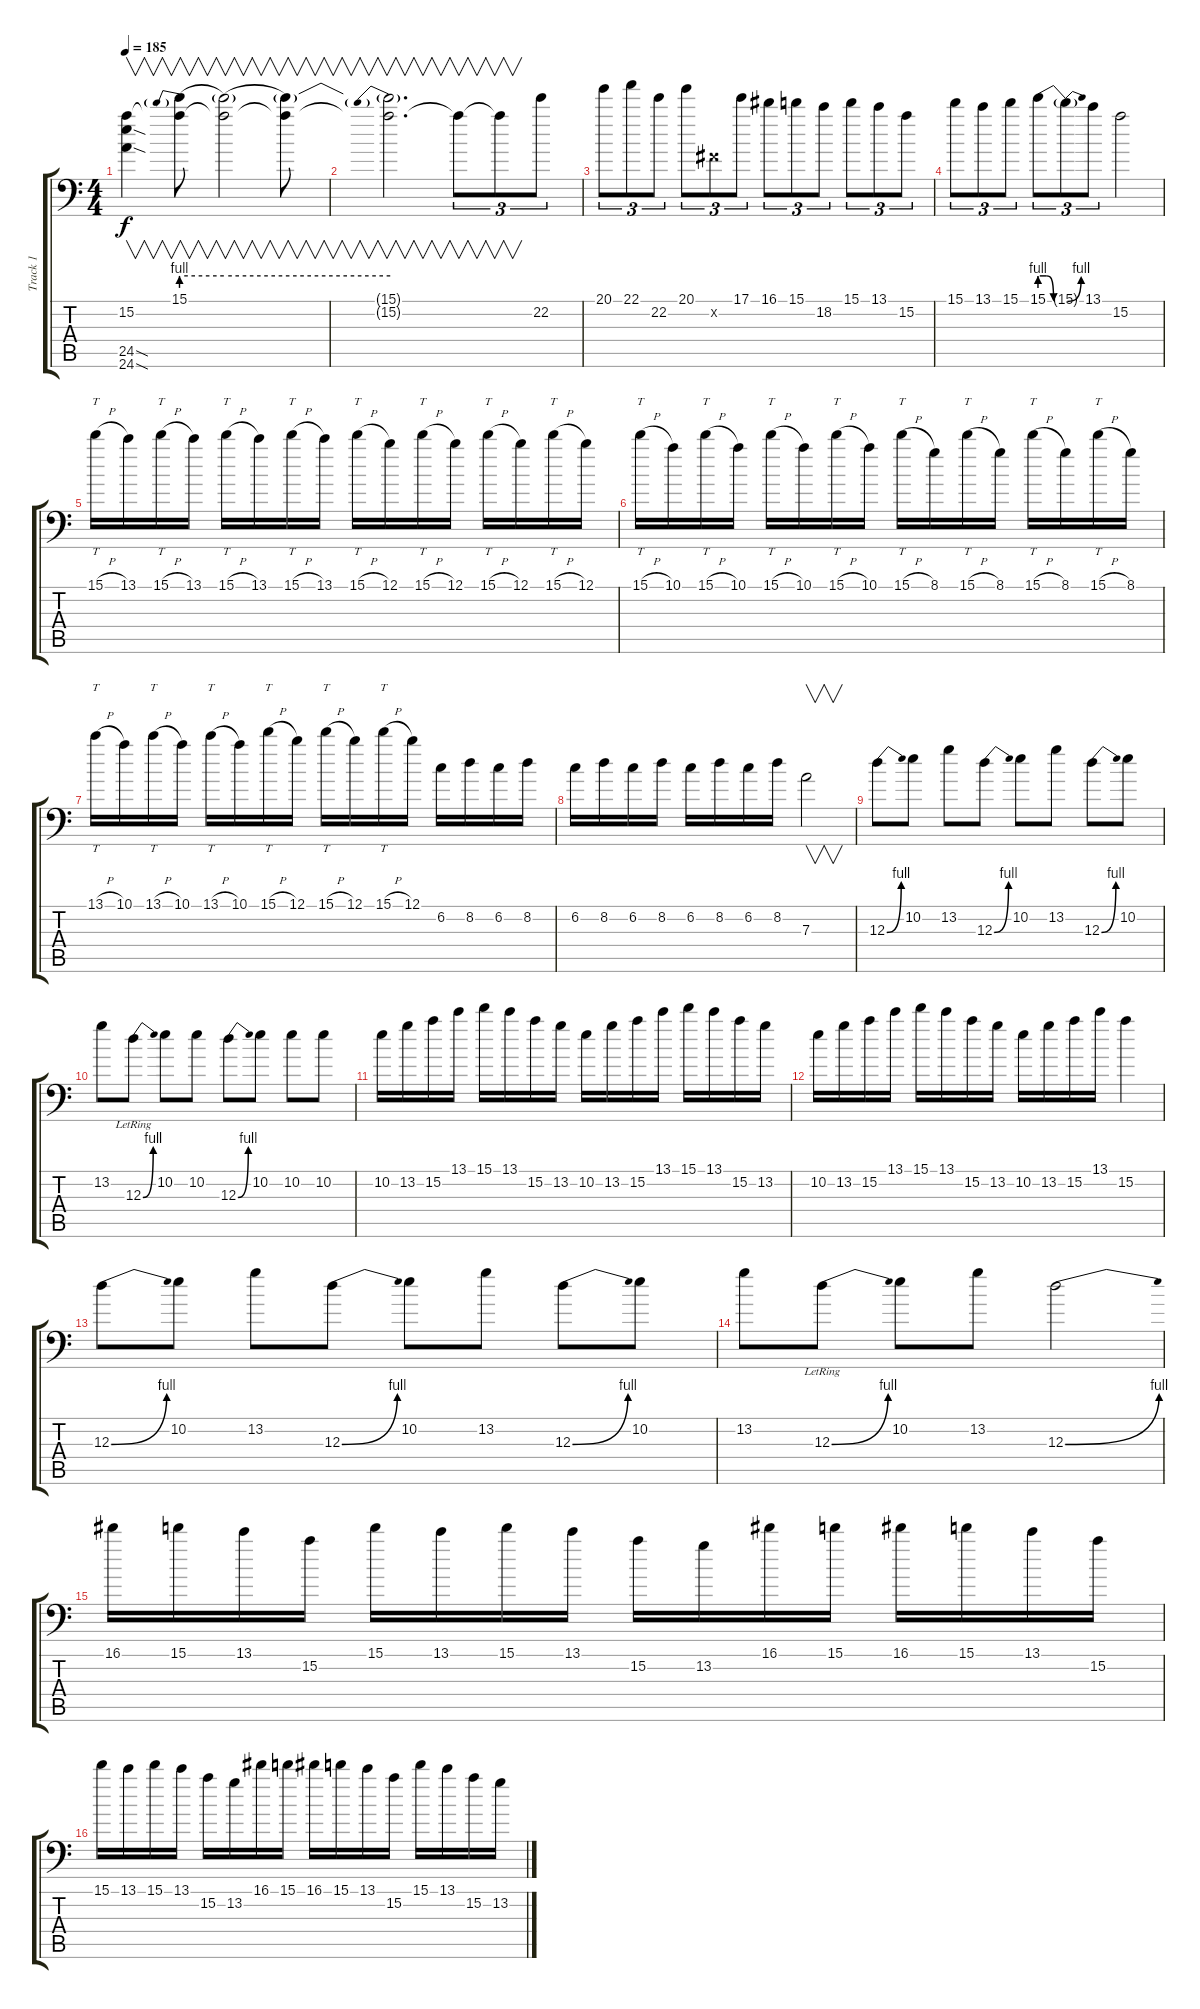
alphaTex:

\track ("Track 1" "Track 1") {instrument distortionguitar}
\staff {score tabs}
\tuning (B3 Gb3 D3 A2 E2 A1) {hide}
\ts (4 4)
\tempo 185
\clef f4
\ks c
(15.2{t} 24.5{sod} 24.6{sod}).4{v dy f} (15.1{be (prebend 0 4 60 4)} 15.2{t}).8{v} (15.1{be (hold 0 4 60 4) t} 15.2{t}).2{v} (15.1{t} 15.2{t}).8{v} |
(15.1{be (prebend 0 4 60 4) t} 15.2{t}).2{v d} 15.2{t}.8{v tu (3 2)} 15.2{t}.8{v tu (3 2)} 22.2.8{tu (3 2)} |
20.1.8{tu (3 2)} 22.1.8{tu (3 2)} 22.2.8{tu (3 2)} 20.1.8{tu (3 2)} 0.2{x}.8{tu (3 2)} 17.1.8{tu (3 2)} 16.1.8{tu (3 2)} 15.1.8{tu (3 2)} 18.2.8{tu (3 2)} 15.1.8{tu (3 2)} 13.1.8{tu (3 2)} 15.2.8{tu (3 2)} |
15.1.8{tu (3 2)} 13.1.8{tu (3 2)} 15.1.8{tu (3 2)} 15.1{be (custom 0 4 15 4 30 0 60 0)}.8{tu (3 2)} 15.1{be (bend 0 0 60 4) t}.8{tu (3 2)} 13.1.8{tu (3 2)} 15.2.2 |
15.1{h}.16{tt} 13.1.16 15.1{h}.16{tt} 13.1.16 15.1{h}.16{tt} 13.1.16 15.1{h}.16{tt} 13.1.16 15.1{h}.16{tt} 12.1.16 15.1{h}.16{tt} 12.1.16 15.1{h}.16{tt} 12.1.16 15.1{h}.16{tt} 12.1.16 |
15.1{h}.16{tt} 10.1.16 15.1{h}.16{tt} 10.1.16 15.1{h}.16{tt} 10.1.16 15.1{h}.16{tt} 10.1.16 15.1{h}.16{tt} 8.1.16 15.1{h}.16{tt} 8.1.16 15.1{h}.16{tt} 8.1.16 15.1{h}.16{tt} 8.1.16 |
13.1{h}.16{tt} 10.1.16 13.1{h}.16{tt} 10.1.16 13.1{h}.16{tt} 10.1.16 15.1{h}.16{tt} 12.1.16 15.1{h}.16{tt} 12.1.16 15.1{h}.16{tt} 12.1.16 6.2.16 8.2.16 6.2.16 8.2.16 |
6.2.16 8.2.16 6.2.16 8.2.16 6.2.16 8.2.16 6.2.16 8.2.16 7.3.2{v} |
12.3{be (bend 0 0 60 4)}.8 10.2.8 13.2.8 12.3{be (bend 0 0 60 4)}.8 10.2.8 13.2.8 12.3{be (bend 0 0 60 4)}.8 10.2.8 |
13.2.8 12.3{be (bend 0 0 60 4) lr}.8 10.2.8 10.2.8 12.3{be (bend 0 0 60 4)}.8 10.2.8 10.2.8 10.2.8 |
10.2.16 13.2.16 15.2.16 13.1.16 15.1.16 13.1.16 15.2.16 13.2.16 10.2.16 13.2.16 15.2.16 13.1.16 15.1.16 13.1.16 15.2.16 13.2.16 |
10.2.16 13.2.16 15.2.16 13.1.16 15.1.16 13.1.16 15.2.16 13.2.16 10.2.16 13.2.16 15.2.16 13.1.16 15.2.4 |
12.3{be (bend 0 0 60 4)}.8 10.2.8 13.2.8 12.3{be (bend 0 0 60 4)}.8 10.2.8 13.2.8 12.3{be (bend 0 0 60 4)}.8 10.2.8 |
13.2.8 12.3{be (bend 0 0 60 4) lr}.8 10.2.8 13.2.8 12.3{be (bend 0 0 60 4)}.2 |
16.1.16 15.1.16 13.1.16 15.2.16 15.1.16 13.1.16 15.1.16 13.1.16 15.2.16 13.2.16 16.1.16 15.1.16 16.1.16 15.1.16 13.1.16 15.2.16 |
15.1.16 13.1.16 15.1.16 13.1.16 15.2.16 13.2.16 16.1.16 15.1.16 16.1.16 15.1.16 13.1.16 15.2.16 15.1.16 13.1.16 15.2.16 13.2.16
